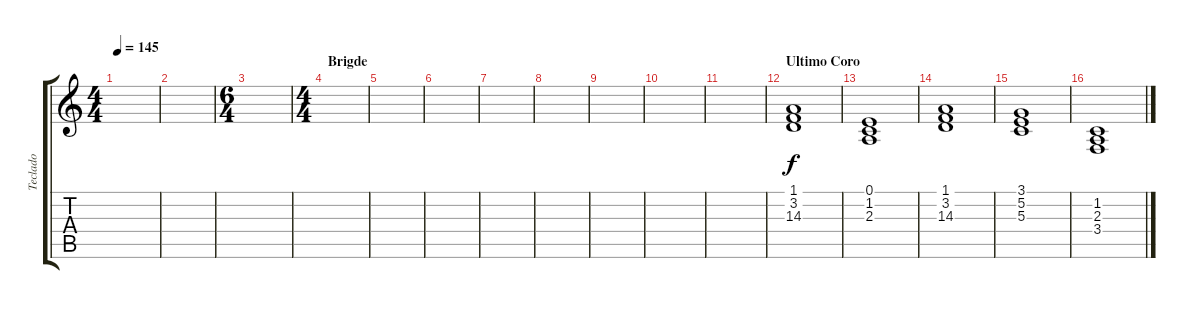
\track ("Teclado" "Teclado") {instrument tremolostrings}
\staff {score tabs}
\tuning (E4 B3 G3 D3 A2 E2) {hide}
\ts (4 4)
\tempo 145
\clef g2
\ks c
|
|
\ts (6 4)
|
\ts (4 4)
\section ("" "Brigde")
|
|
|
|
|
|
|
|
\section ("" "Ultimo Coro")
(1.1 3.2 14.3).1{dy f volume 10 instrument tremolostrings} |
(0.1 1.2 2.3).1 |
(1.1 3.2 14.3).1 |
(3.1 5.2 5.3).1 |
(1.2 2.3 3.4).1
